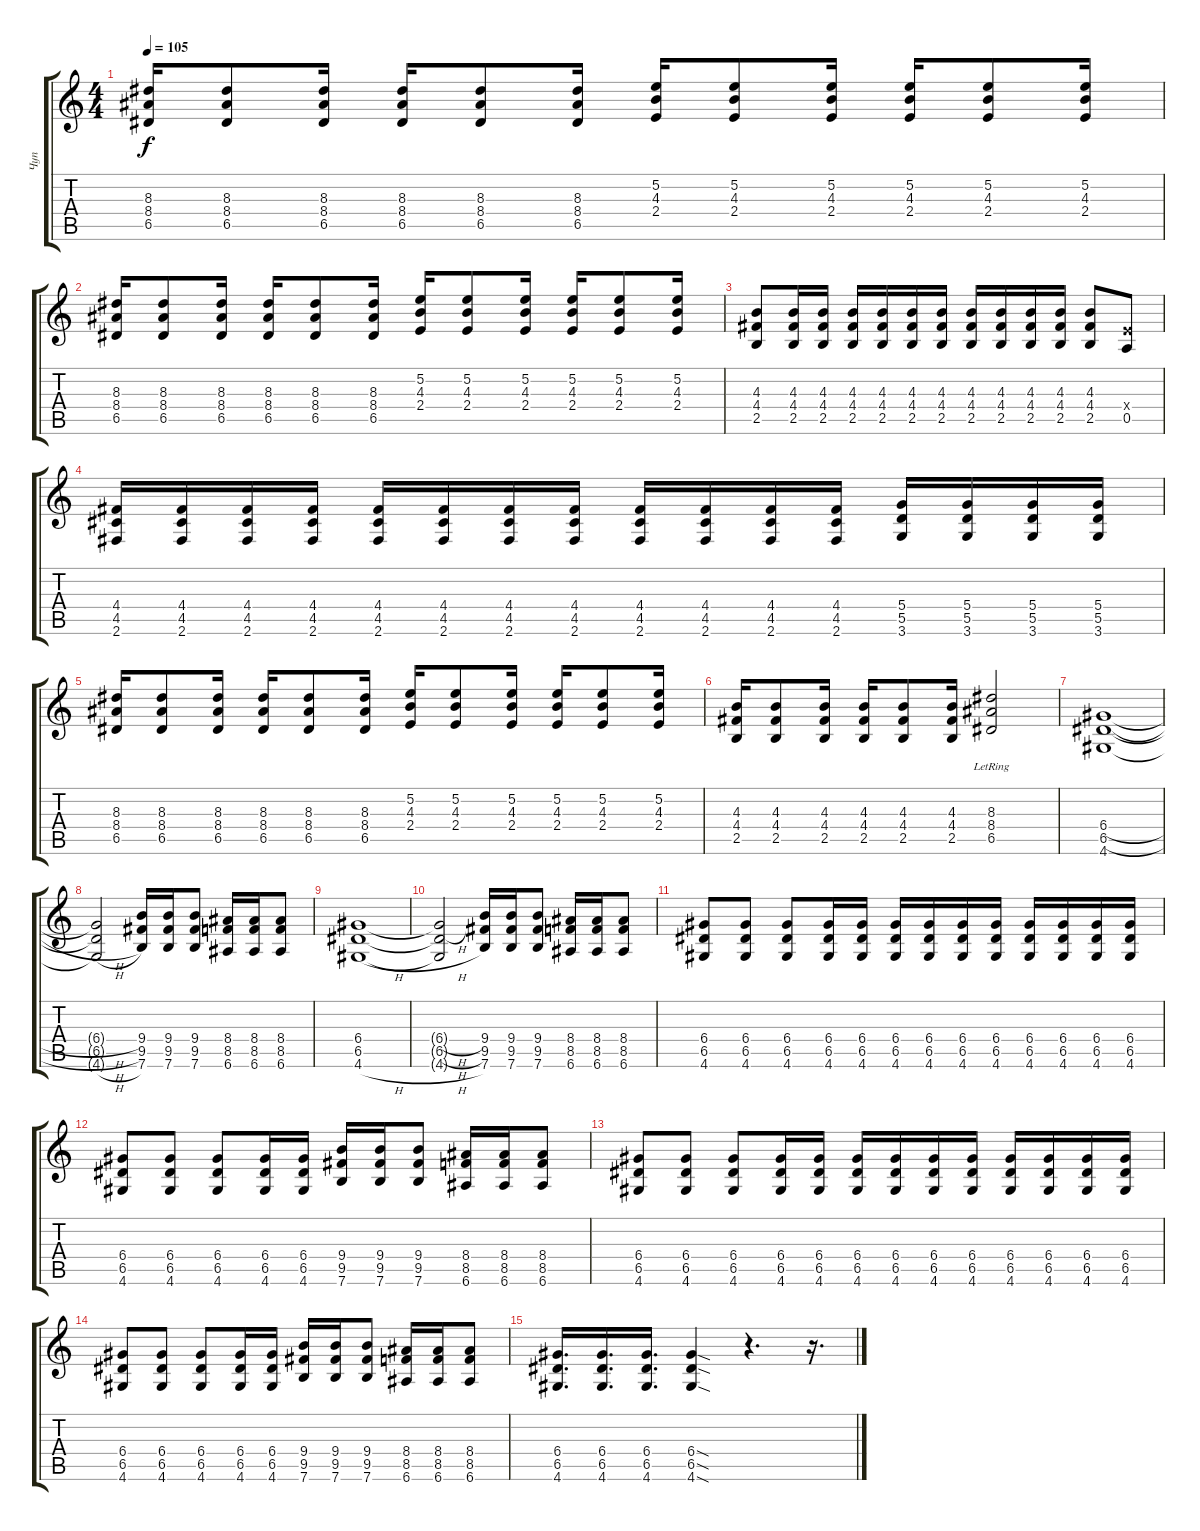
\track ("Чуп" "Чуп") {instrument distortionguitar}
\staff {score tabs}
\tuning (E4 B3 G3 D3 A2 E2) {hide}
\ts (4 4)
\tempo 105
\clef g2
\ks c
(8.3 8.4 6.5).16{dy f} (8.3 8.4 6.5).8 (8.3 8.4 6.5).16 (8.3 8.4 6.5).16 (8.3 8.4 6.5).8 (8.3 8.4 6.5).16 (5.2 4.3 2.4).16 (5.2 4.3 2.4).8 (5.2 4.3 2.4).16 (5.2 4.3 2.4).16 (5.2 4.3 2.4).8 (5.2 4.3 2.4).16 |
(8.3 8.4 6.5).16 (8.3 8.4 6.5).8 (8.3 8.4 6.5).16 (8.3 8.4 6.5).16 (8.3 8.4 6.5).8 (8.3 8.4 6.5).16 (5.2 4.3 2.4).16 (5.2 4.3 2.4).8 (5.2 4.3 2.4).16 (5.2 4.3 2.4).16 (5.2 4.3 2.4).8 (5.2 4.3 2.4).16 |
(4.3 4.4 2.5).8 (4.3 4.4 2.5).16 (4.3 4.4 2.5).16 (4.3 4.4 2.5).16 (4.3 4.4 2.5).16 (4.3 4.4 2.5).16 (4.3 4.4 2.5).16 (4.3 4.4 2.5).16 (4.3 4.4 2.5).16 (4.3 4.4 2.5).16 (4.3 4.4 2.5).16 (4.3 4.4 2.5).8 (2.4{x} 0.5).8 |
(4.4 4.5 2.6).16 (4.4 4.5 2.6).16 (4.4 4.5 2.6).16 (4.4 4.5 2.6).16 (4.4 4.5 2.6).16 (4.4 4.5 2.6).16 (4.4 4.5 2.6).16 (4.4 4.5 2.6).16 (4.4 4.5 2.6).16 (4.4 4.5 2.6).16 (4.4 4.5 2.6).16 (4.4 4.5 2.6).16 (5.4 5.5 3.6).16 (5.4 5.5 3.6).16 (5.4 5.5 3.6).16 (5.4 5.5 3.6).16 |
(8.3 8.4 6.5).16 (8.3 8.4 6.5).8 (8.3 8.4 6.5).16 (8.3 8.4 6.5).16 (8.3 8.4 6.5).8 (8.3 8.4 6.5).16 (5.2 4.3 2.4).16 (5.2 4.3 2.4).8 (5.2 4.3 2.4).16 (5.2 4.3 2.4).16 (5.2 4.3 2.4).8 (5.2 4.3 2.4).16 |
(4.3 4.4 2.5).16 (4.3 4.4 2.5).8 (4.3 4.4 2.5).16 (4.3 4.4 2.5).16 (4.3 4.4 2.5).8 (4.3 4.4 2.5).16 (8.3{lr} 8.4{lr} 6.5{lr}).2 |
(6.4{h} 6.5{h} 4.6).1 |
(6.4{h t} 6.5{h t} 4.6{h t}).2 (9.4 9.5 7.6).16 (9.4 9.5 7.6).16 (9.4 9.5 7.6).8 (8.4 8.5 6.6).16 (8.4 8.5 6.6).16 (8.4 8.5 6.6).8 |
(6.4 6.5 4.6{h}).1 |
(6.4{h t} 6.5{h t} 4.6{h t}).2 (9.4 9.5 7.6).16 (9.4 9.5 7.6).16 (9.4 9.5 7.6).8 (8.4 8.5 6.6).16 (8.4 8.5 6.6).16 (8.4 8.5 6.6).8 |
(6.4 6.5 4.6).8 (6.4 6.5 4.6).8 (6.4 6.5 4.6).8 (6.4 6.5 4.6).16 (6.4 6.5 4.6).16 (6.4 6.5 4.6).16 (6.4 6.5 4.6).16 (6.4 6.5 4.6).16 (6.4 6.5 4.6).16 (6.4 6.5 4.6).16 (6.4 6.5 4.6).16 (6.4 6.5 4.6).16 (6.4 6.5 4.6).16 |
(6.4 6.5 4.6).8 (6.4 6.5 4.6).8 (6.4 6.5 4.6).8 (6.4 6.5 4.6).16 (6.4 6.5 4.6).16 (9.4 9.5 7.6).16 (9.4 9.5 7.6).16 (9.4 9.5 7.6).8 (8.4 8.5 6.6).16 (8.4 8.5 6.6).16 (8.4 8.5 6.6).8 |
(6.4 6.5 4.6).8 (6.4 6.5 4.6).8 (6.4 6.5 4.6).8 (6.4 6.5 4.6).16 (6.4 6.5 4.6).16 (6.4 6.5 4.6).16 (6.4 6.5 4.6).16 (6.4 6.5 4.6).16 (6.4 6.5 4.6).16 (6.4 6.5 4.6).16 (6.4 6.5 4.6).16 (6.4 6.5 4.6).16 (6.4 6.5 4.6).16 |
(6.4 6.5 4.6).8 (6.4 6.5 4.6).8 (6.4 6.5 4.6).8 (6.4 6.5 4.6).16 (6.4 6.5 4.6).16 (9.4 9.5 7.6).16 (9.4 9.5 7.6).16 (9.4 9.5 7.6).8 (8.4 8.5 6.6).16 (8.4 8.5 6.6).16 (8.4 8.5 6.6).8 |
(6.4 6.5 4.6).16{d} (6.4 6.5 4.6).16{d} (6.4 6.5 4.6).16{d} (6.4{sod} 6.5{sod} 4.6{sod}).4 r.4{d} r.16{d}
